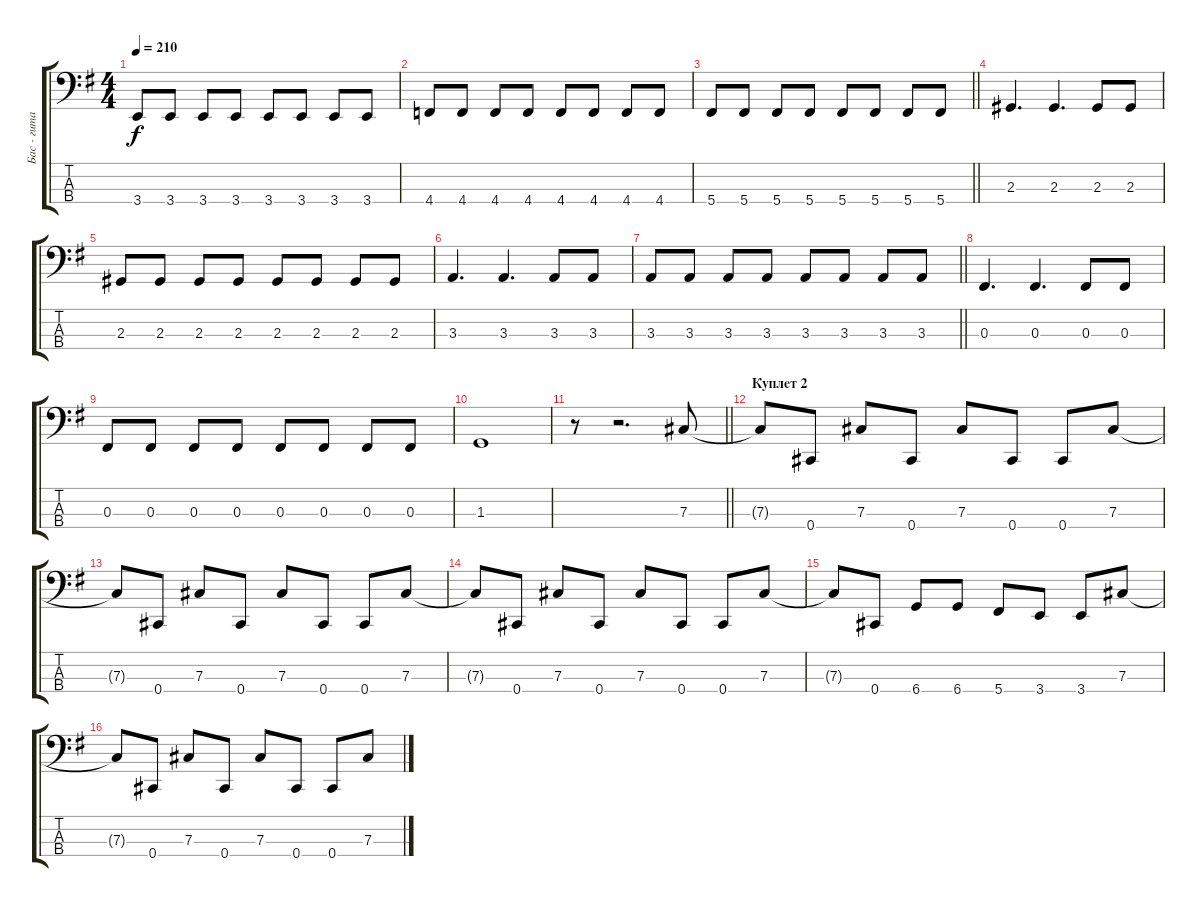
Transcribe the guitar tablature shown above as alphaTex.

\track ("Бас - гитара" "Бас - гита") {instrument electricbassfinger}
\staff {score tabs}
\tuning (E2 B1 Gb1 Db1) {hide}
\ts (4 4)
\tempo 210
\clef f4
\ks g
3.4.8{dy f} 3.4.8 3.4.8 3.4.8 3.4.8 3.4.8 3.4.8 3.4.8 |
4.4.8 4.4.8 4.4.8 4.4.8 4.4.8 4.4.8 4.4.8 4.4.8 |
\barLineRight lightlight
5.4.8 5.4.8 5.4.8 5.4.8 5.4.8 5.4.8 5.4.8 5.4.8 |
\section ("" "")
2.3.4{d} 2.3.4{d} 2.3.8 2.3.8 |
2.3.8 2.3.8 2.3.8 2.3.8 2.3.8 2.3.8 2.3.8 2.3.8 |
3.3.4{d} 3.3.4{d} 3.3.8 3.3.8 |
\barLineRight lightlight
3.3.8 3.3.8 3.3.8 3.3.8 3.3.8 3.3.8 3.3.8 3.3.8 |
0.3.4{d} 0.3.4{d} 0.3.8 0.3.8 |
0.3.8 0.3.8 0.3.8 0.3.8 0.3.8 0.3.8 0.3.8 0.3.8 |
1.3.1 |
\barLineRight lightlight
r.8 r.2{d} 7.3.8 |
\section ("" "Куплет 2")
7.3{t}.8 0.4.8 7.3.8 0.4.8 7.3.8 0.4.8 0.4.8 7.3.8 |
7.3{t}.8 0.4.8 7.3.8 0.4.8 7.3.8 0.4.8 0.4.8 7.3.8 |
7.3{t}.8 0.4.8 7.3.8 0.4.8 7.3.8 0.4.8 0.4.8 7.3.8 |
7.3{t}.8 0.4.8 6.4.8 6.4.8 5.4.8 3.4.8 3.4.8 7.3.8 |
7.3{t}.8 0.4.8 7.3.8 0.4.8 7.3.8 0.4.8 0.4.8 7.3.8
